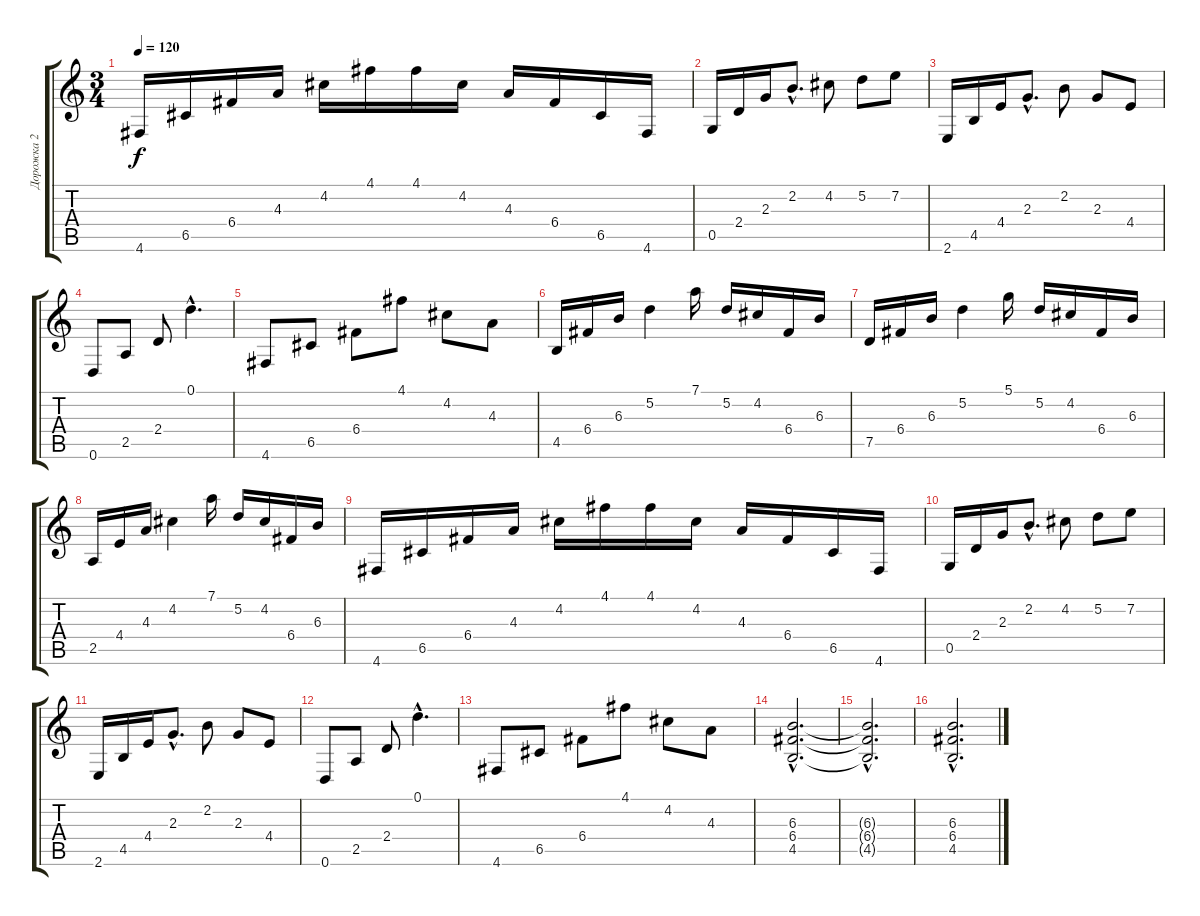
\track ("Дорожка 2" "Дорожка 2") {instrument distortionguitar}
\staff {score tabs}
\tuning (D4 A3 F3 C3 G2 D2) {hide}
\ts (3 4)
\tempo 120
\clef g2
\ks c
4.6.16{dy f} 6.5.16 6.4.16 4.3.16 4.2.16 4.1.16 4.1.16 4.2.16 4.3.16 6.4.16 6.5.16 4.6.16 |
0.5.16 2.4.16 2.3.16 2.2{hac}.8{d} 4.2.8 5.2.8 7.2.8 |
2.6.16 4.5.16 4.4.16 2.3{hac}.8{d} 2.2.8 2.3.8 4.4.8 |
0.6.8 2.5.8 2.4.8 0.1{hac}.4{d} |
4.6.8 6.5.8 6.4.8 4.1.8 4.2.8 4.3.8 |
4.5.16 6.4.16 6.3.16 5.2.4 7.1.16 5.2.16 4.2.16 6.4.16 6.3.16 |
7.5.16 6.4.16 6.3.16 5.2.4 5.1.16 5.2.16 4.2.16 6.4.16 6.3.16 |
2.5.16 4.4.16 4.3.16 4.2.4 7.1.16 5.2.16 4.2.16 6.4.16 6.3.16 |
4.6.16 6.5.16 6.4.16 4.3.16 4.2.16 4.1.16 4.1.16 4.2.16 4.3.16 6.4.16 6.5.16 4.6.16 |
0.5.16 2.4.16 2.3.16 2.2{hac}.8{d} 4.2.8 5.2.8 7.2.8 |
2.6.16 4.5.16 4.4.16 2.3{hac}.8{d} 2.2.8 2.3.8 4.4.8 |
0.6.8 2.5.8 2.4.8 0.1{hac}.4{d} |
4.6.8 6.5.8 6.4.8 4.1.8 4.2.8 4.3.8 |
(6.3{hac} 6.4{hac} 4.5{hac}).2{d} |
(6.3{hac t} 6.4{hac t} 4.5{hac t}).2{d} |
(6.3{hac} 6.4{hac} 4.5{hac}).2{d}
